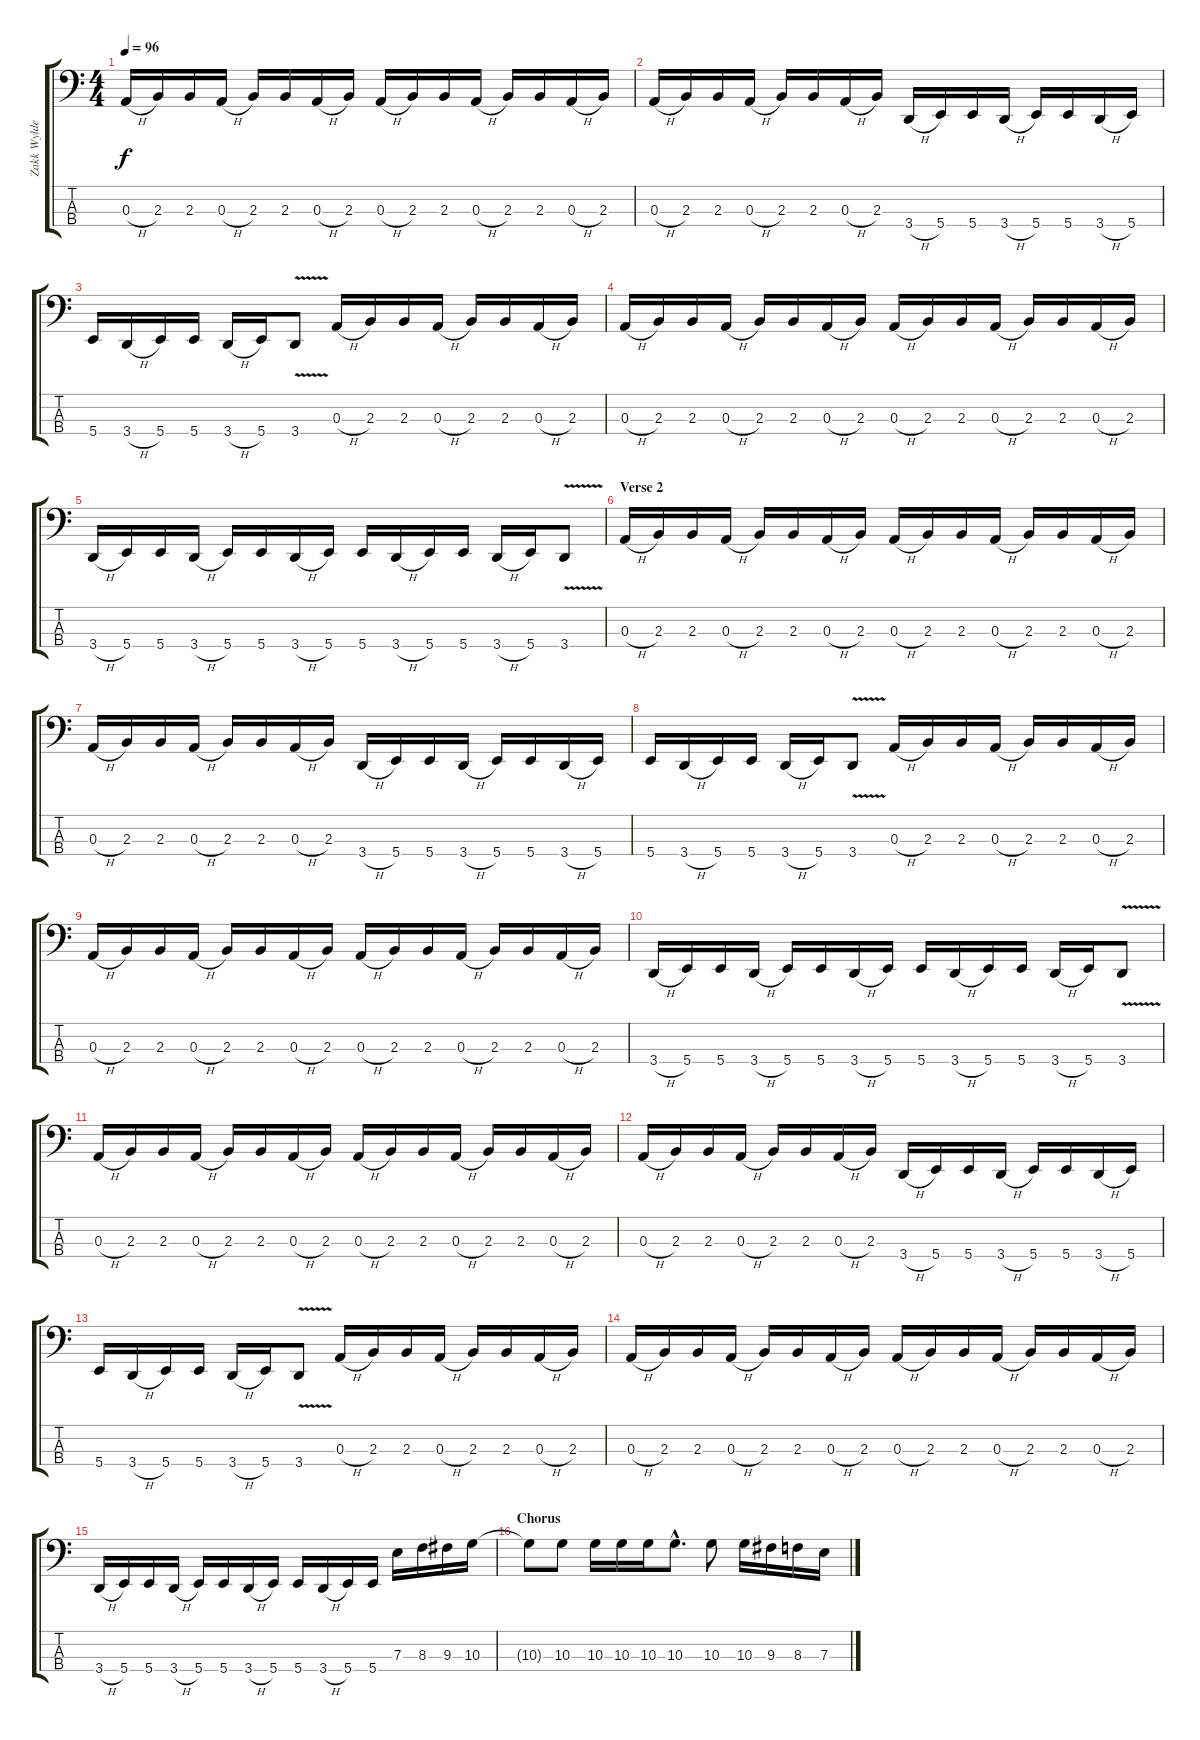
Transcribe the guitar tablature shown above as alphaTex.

\track ("Zakk Wylde (Bass)" "Zakk Wylde") {instrument electricbassfinger}
\staff {score tabs}
\tuning (G2 D2 A1 B0) {hide}
\ts (4 4)
\tempo 96
\clef f4
\ks c
0.3{h}.16{dy f} 2.3.16 2.3.16 0.3{h}.16 2.3.16 2.3.16 0.3{h}.16 2.3.16 0.3{h}.16 2.3.16 2.3.16 0.3{h}.16 2.3.16 2.3.16 0.3{h}.16 2.3.16 |
0.3{h}.16 2.3.16 2.3.16 0.3{h}.16 2.3.16 2.3.16 0.3{h}.16 2.3.16 3.4{h}.16 5.4.16 5.4.16 3.4{h}.16 5.4.16 5.4.16 3.4{h}.16 5.4.16 |
5.4.16 3.4{h}.16 5.4.16 5.4.16 3.4{h}.16 5.4.16 3.4{v}.8 0.3{h}.16 2.3.16 2.3.16 0.3{h}.16 2.3.16 2.3.16 0.3{h}.16 2.3.16 |
0.3{h}.16 2.3.16 2.3.16 0.3{h}.16 2.3.16 2.3.16 0.3{h}.16 2.3.16 0.3{h}.16 2.3.16 2.3.16 0.3{h}.16 2.3.16 2.3.16 0.3{h}.16 2.3.16 |
3.4{h}.16 5.4.16 5.4.16 3.4{h}.16 5.4.16 5.4.16 3.4{h}.16 5.4.16 5.4.16 3.4{h}.16 5.4.16 5.4.16 3.4{h}.16 5.4.16 3.4{v}.8 |
\section ("" "Verse 2")
0.3{h}.16 2.3.16 2.3.16 0.3{h}.16 2.3.16 2.3.16 0.3{h}.16 2.3.16 0.3{h}.16 2.3.16 2.3.16 0.3{h}.16 2.3.16 2.3.16 0.3{h}.16 2.3.16 |
0.3{h}.16 2.3.16 2.3.16 0.3{h}.16 2.3.16 2.3.16 0.3{h}.16 2.3.16 3.4{h}.16 5.4.16 5.4.16 3.4{h}.16 5.4.16 5.4.16 3.4{h}.16 5.4.16 |
5.4.16 3.4{h}.16 5.4.16 5.4.16 3.4{h}.16 5.4.16 3.4{v}.8 0.3{h}.16 2.3.16 2.3.16 0.3{h}.16 2.3.16 2.3.16 0.3{h}.16 2.3.16 |
0.3{h}.16 2.3.16 2.3.16 0.3{h}.16 2.3.16 2.3.16 0.3{h}.16 2.3.16 0.3{h}.16 2.3.16 2.3.16 0.3{h}.16 2.3.16 2.3.16 0.3{h}.16 2.3.16 |
3.4{h}.16 5.4.16 5.4.16 3.4{h}.16 5.4.16 5.4.16 3.4{h}.16 5.4.16 5.4.16 3.4{h}.16 5.4.16 5.4.16 3.4{h}.16 5.4.16 3.4{v}.8 |
0.3{h}.16 2.3.16 2.3.16 0.3{h}.16 2.3.16 2.3.16 0.3{h}.16 2.3.16 0.3{h}.16 2.3.16 2.3.16 0.3{h}.16 2.3.16 2.3.16 0.3{h}.16 2.3.16 |
0.3{h}.16 2.3.16 2.3.16 0.3{h}.16 2.3.16 2.3.16 0.3{h}.16 2.3.16 3.4{h}.16 5.4.16 5.4.16 3.4{h}.16 5.4.16 5.4.16 3.4{h}.16 5.4.16 |
5.4.16 3.4{h}.16 5.4.16 5.4.16 3.4{h}.16 5.4.16 3.4{v}.8 0.3{h}.16 2.3.16 2.3.16 0.3{h}.16 2.3.16 2.3.16 0.3{h}.16 2.3.16 |
0.3{h}.16 2.3.16 2.3.16 0.3{h}.16 2.3.16 2.3.16 0.3{h}.16 2.3.16 0.3{h}.16 2.3.16 2.3.16 0.3{h}.16 2.3.16 2.3.16 0.3{h}.16 2.3.16 |
3.4{h}.16 5.4.16 5.4.16 3.4{h}.16 5.4.16 5.4.16 3.4{h}.16 5.4.16 5.4.16 3.4{h}.16 5.4.16 5.4.16 7.3.16 8.3.16 9.3.16 10.3.16 |
\section ("" "Chorus")
10.3{t}.8 10.3.8 10.3.16 10.3.16 10.3.16 10.3{hac}.8{d} 10.3.8 10.3.16 9.3.16 8.3.16 7.3.16
